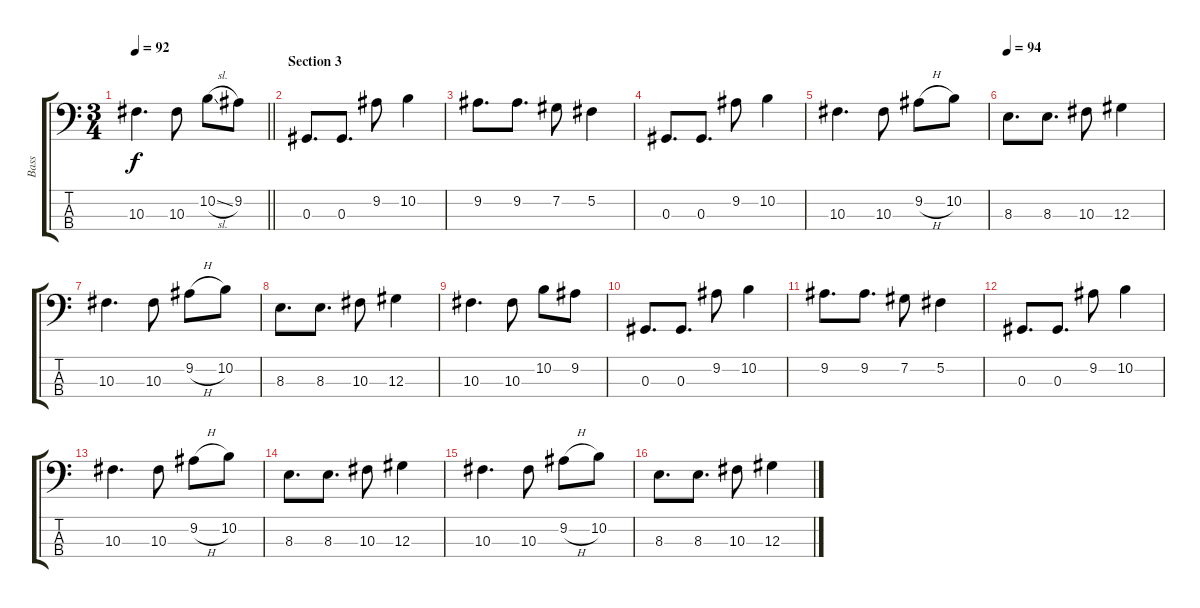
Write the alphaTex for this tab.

\track ("Bass" "Bass") {instrument electricbassfinger}
\staff {score tabs}
\tuning (Gb2 Db2 Ab1 Eb1) {hide}
\ts (3 4)
\tempo 92
\clef f4
\barLineRight lightlight
\ks c
10.3.4{d dy f} 10.3.8 10.2{sl}.8 9.2.8 |
\section ("" "Section 3")
0.3.8{d} 0.3.8{d} 9.2.8 10.2.4 |
9.2.8{d} 9.2.8{d} 7.2.8 5.2.4 |
0.3.8{d} 0.3.8{d} 9.2.8 10.2.4 |
10.3.4{d} 10.3.8 9.2{h}.8 10.2.8 |
\tempo 94
8.3.8{d} 8.3.8{d} 10.3.8 12.3.4 |
10.3.4{d} 10.3.8 9.2{h}.8 10.2.8 |
8.3.8{d} 8.3.8{d} 10.3.8 12.3.4 |
10.3.4{d} 10.3.8 10.2.8 9.2.8 |
0.3.8{d} 0.3.8{d} 9.2.8 10.2.4 |
9.2.8{d} 9.2.8{d} 7.2.8 5.2.4 |
0.3.8{d} 0.3.8{d} 9.2.8 10.2.4 |
10.3.4{d} 10.3.8 9.2{h}.8 10.2.8 |
8.3.8{d} 8.3.8{d} 10.3.8 12.3.4 |
10.3.4{d} 10.3.8 9.2{h}.8 10.2.8 |
8.3.8{d} 8.3.8{d} 10.3.8 12.3.4
